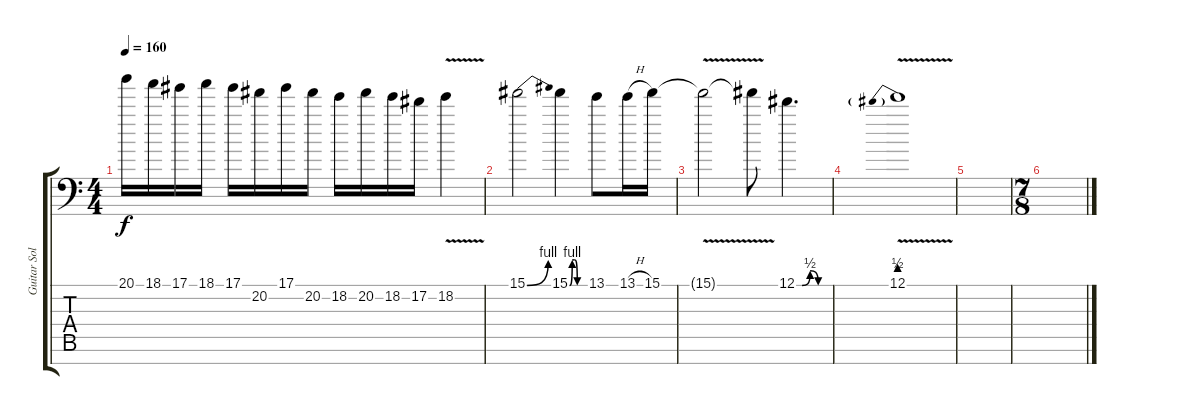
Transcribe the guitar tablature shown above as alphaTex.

\track ("Guitar Solo" "Guitar Sol") {instrument distortionguitar}
\staff {score tabs}
\tuning (Eb4 Bb3 Gb3 Db3 Ab2 Eb2 C-1) {hide}
\ts (4 4)
\tempo 160
\clef f4
\ks c
20.1.16{dy f} 18.1.16 17.1.16 18.1.16 17.1.16 20.2.16 17.1.16 20.2.16 18.2.16 20.2.16 18.2.16 17.2.16 18.2{v}.4 |
15.1{be (bend 0 0 60 4)}.2 15.1{be (custom 0 0 10 4 20 4 30 0 60 0)}.4 13.1.8 13.1{h}.16 15.1.16 |
15.1{v t}.2 15.1{t}.8 12.1{be (custom 0 0 10 0 25 2 40 0 60 0)}.4{d} |
12.1{be (prebend 0 2 60 2) v}.1 |
|
\ts (7 8)
